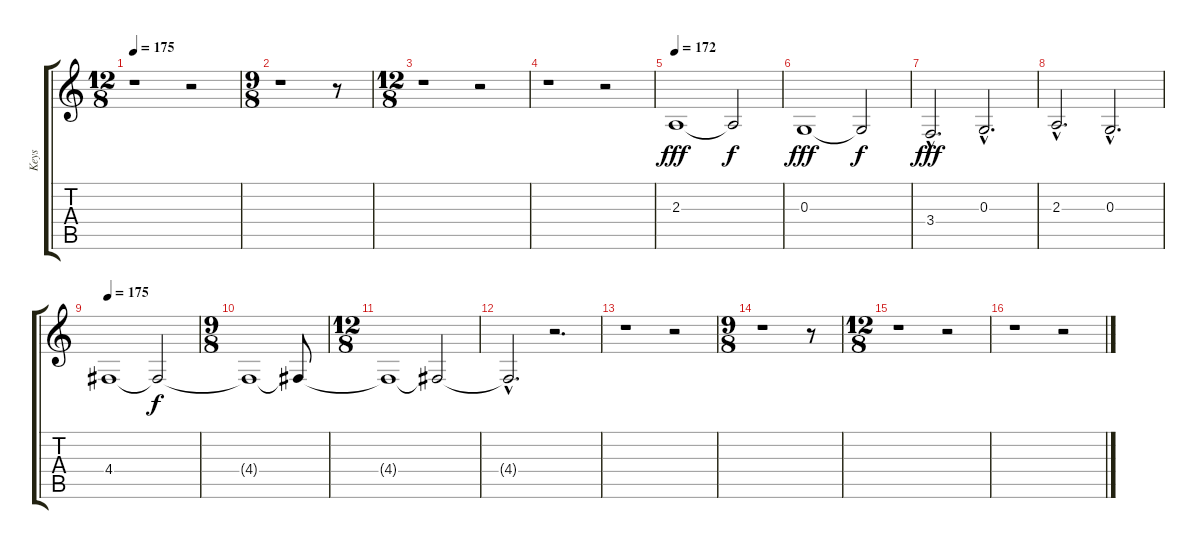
\track ("Keys" "Keys") {instrument fx4atmosphere}
\staff {score tabs}
\tuning (E4 B3 G3 D3 A2 E2) {hide}
\ts (12 8)
\tempo 175
\clef g2
\ks c
r.1{dy f} r.2 |
\ts (9 8)
r.1 r.8 |
\ts (12 8)
r.1 r.2 |
r.1 r.2 |
\tempo 172
2.3.1{dy fff} 2.3{t}.2{dy f} |
0.3.1{dy fff} 0.3{t}.2{dy f} |
3.4{hac}.2{d dy fff} 0.3{hac}.2{d} |
2.3{hac}.2{d} 0.3{hac}.2{d} |
\tempo 175
4.4.1 4.4{t}.2{dy f} |
\ts (9 8)
4.4{t}.1 4.4{t}.8 |
\ts (12 8)
4.4{t}.1 4.4{t}.2 |
4.4{hac t}.2{d} r.2{d} |
r.1 r.2 |
\ts (9 8)
r.1 r.8 |
\ts (12 8)
r.1 r.2 |
r.1 r.2
